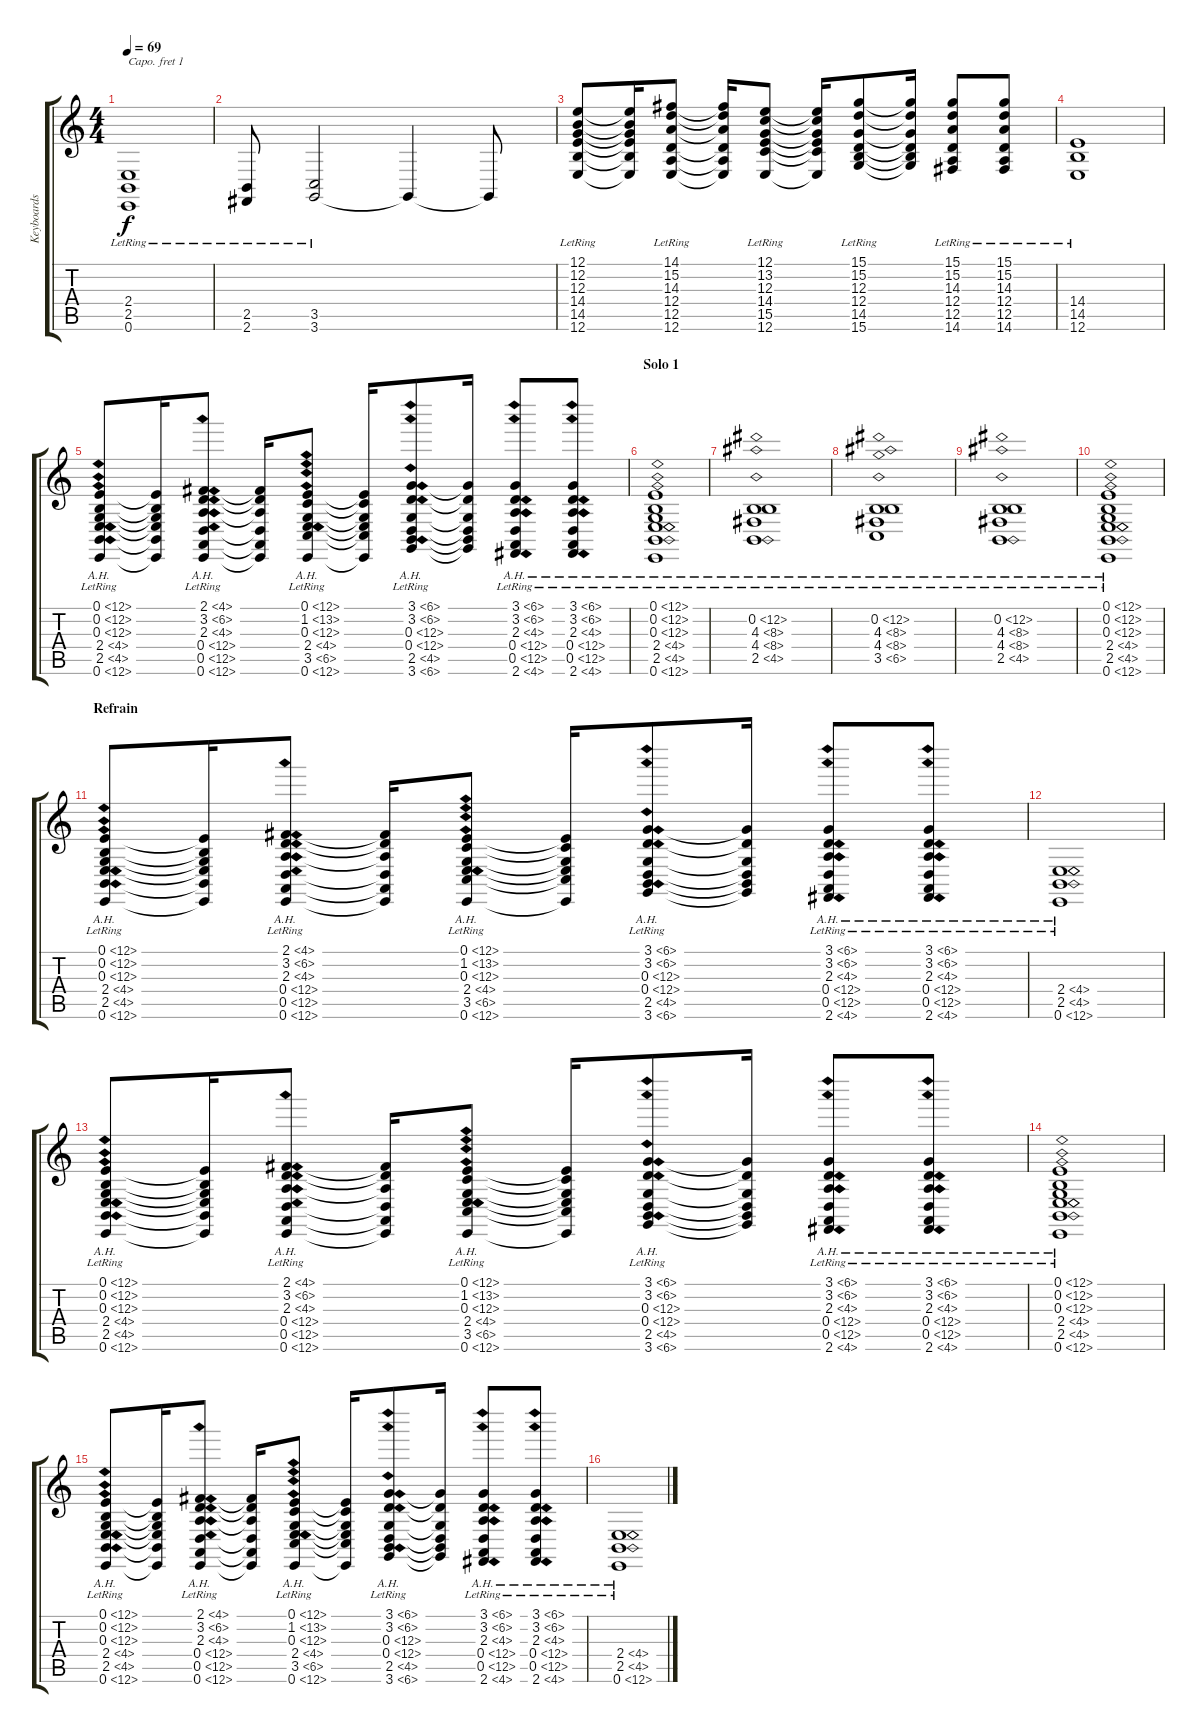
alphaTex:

\track ("Keyboards II" "Keyboards ") {instrument synthstrings1}
\staff {score tabs}
\capo 1
\tuning (Eb4 Bb3 Gb3 Db3 Ab2 Eb2) {hide}
\ts (4 4)
\tempo 69
\clef g2
\ks c
(2.4{lr} 2.5{lr} 0.6{lr}).1{dy f} |
(2.5{lr} 2.6{lr}).8 (3.5{lr} 3.6{lr}).2 3.6{t}.4 3.6{t}.8 |
(12.1{lr} 12.2{lr} 12.3{lr} 14.4{lr} 14.5{lr} 12.6{lr}).8 (12.1{t} 12.2{t} 12.3{t} 14.4{t} 14.5{t} 12.6{t}).16 (14.1{lr} 15.2{lr} 14.3{lr} 12.4{lr} 12.5{lr} 12.6{lr}).8 (14.1{t} 15.2{t} 14.3{t} 12.4{t} 12.5{t} 12.6{t}).16 (12.1{lr} 13.2{lr} 12.3{lr} 14.4{lr} 15.5{lr} 12.6{lr}).8 (12.1{t} 13.2{t} 12.3{t} 14.4{t} 15.5{t} 12.6{t}).16 (15.1{lr} 15.2{lr} 12.3{lr} 12.4{lr} 14.5{lr} 15.6{lr}).8 (15.1{t} 15.2{t} 12.3{t} 12.4{t} 14.5{t} 15.6{t}).16 (15.1{lr} 15.2{lr} 14.3{lr} 12.4{lr} 12.5{lr} 14.6{lr}).8 (15.1{lr} 15.2{lr} 14.3{lr} 12.4{lr} 12.5{lr} 14.6{lr}).8 |
(14.4{lr} 14.5{lr} 12.6{lr}).1 |
(0.1{ah 12 lr} 0.2{ah 12 lr} 0.3{ah 12 lr} 2.4{ah 2 lr} 2.5{ah 2 lr} 0.6{ah 12 lr}).8 (0.1{t} 0.2{t} 0.3{t} 2.4{t} 2.5{t} 0.6{t}).16 (2.1{ah 2 lr} 3.2{ah 3 lr} 2.3{ah 2 lr} 0.4{ah 12 lr} 0.5{ah 12 lr} 0.6{ah 12 lr}).8 (2.1{t} 3.2{t} 2.3{t} 0.4{t} 0.5{t} 0.6{t}).16 (0.1{ah 12 lr} 1.2{ah 12 lr} 0.3{ah 12 lr} 2.4{ah 2 lr} 3.5{ah 3 lr} 0.6{ah 12 lr}).8 (0.1{t} 1.2{t} 0.3{t} 2.4{t} 3.5{t} 0.6{t}).16 (3.1{ah 3 lr} 3.2{ah 3 lr} 0.3{ah 12 lr} 0.4{ah 12 lr} 2.5{ah 2 lr} 3.6{ah 3 lr}).8 (3.1{t} 3.2{t} 0.3{t} 0.4{t} 2.5{t} 3.6{t}).16 (3.1{ah 3 lr} 3.2{ah 3 lr} 2.3{ah 2 lr} 0.4{ah 12 lr} 0.5{ah 12 lr} 2.6{ah 2 lr}).8 (3.1{ah 3 lr} 3.2{ah 3 lr} 2.3{ah 2 lr} 0.4{ah 12 lr} 0.5{ah 12 lr} 2.6{ah 2 lr}).8 |
\section ("" "Solo 1")
(0.1{ah 12 lr} 0.2{ah 12 lr} 0.3{ah 12 lr} 2.4{ah 2 lr} 2.5{ah 2 lr} 0.6{ah 12 lr}).1 |
(0.2{ah 12 lr} 4.3{ah 4 lr} 4.4{ah 4 lr} 2.5{ah 2 lr}).1 |
(0.2{ah 12 lr} 4.3{ah 4 lr} 4.4{ah 4 lr} 3.5{ah 3 lr}).1 |
(0.2{ah 12 lr} 4.3{ah 4 lr} 4.4{ah 4 lr} 2.5{ah 2 lr}).1 |
(0.1{ah 12 lr} 0.2{ah 12 lr} 0.3{ah 12 lr} 2.4{ah 2 lr} 2.5{ah 2 lr} 0.6{ah 12 lr}).1 |
\section ("" "Refrain")
(0.1{ah 12 lr} 0.2{ah 12 lr} 0.3{ah 12 lr} 2.4{ah 2 lr} 2.5{ah 2 lr} 0.6{ah 12 lr}).8 (0.1{t} 0.2{t} 0.3{t} 2.4{t} 2.5{t} 0.6{t}).16 (2.1{ah 2 lr} 3.2{ah 3 lr} 2.3{ah 2 lr} 0.4{ah 12 lr} 0.5{ah 12 lr} 0.6{ah 12 lr}).8 (2.1{t} 3.2{t} 2.3{t} 0.4{t} 0.5{t} 0.6{t}).16 (0.1{ah 12 lr} 1.2{ah 12 lr} 0.3{ah 12 lr} 2.4{ah 2 lr} 3.5{ah 3 lr} 0.6{ah 12 lr}).8 (0.1{t} 1.2{t} 0.3{t} 2.4{t} 3.5{t} 0.6{t}).16 (3.1{ah 3 lr} 3.2{ah 3 lr} 0.3{ah 12 lr} 0.4{ah 12 lr} 2.5{ah 2 lr} 3.6{ah 3 lr}).8 (3.1{t} 3.2{t} 0.3{t} 0.4{t} 2.5{t} 3.6{t}).16 (3.1{ah 3 lr} 3.2{ah 3 lr} 2.3{ah 2 lr} 0.4{ah 12 lr} 0.5{ah 12 lr} 2.6{ah 2 lr}).8 (3.1{ah 3 lr} 3.2{ah 3 lr} 2.3{ah 2 lr} 0.4{ah 12 lr} 0.5{ah 12 lr} 2.6{ah 2 lr}).8 |
(2.4{ah 2 lr} 2.5{ah 2 lr} 0.6{ah 12 lr}).1 |
(0.1{ah 12 lr} 0.2{ah 12 lr} 0.3{ah 12 lr} 2.4{ah 2 lr} 2.5{ah 2 lr} 0.6{ah 12 lr}).8 (0.1{t} 0.2{t} 0.3{t} 2.4{t} 2.5{t} 0.6{t}).16 (2.1{ah 2 lr} 3.2{ah 3 lr} 2.3{ah 2 lr} 0.4{ah 12 lr} 0.5{ah 12 lr} 0.6{ah 12 lr}).8 (2.1{t} 3.2{t} 2.3{t} 0.4{t} 0.5{t} 0.6{t}).16 (0.1{ah 12 lr} 1.2{ah 12 lr} 0.3{ah 12 lr} 2.4{ah 2 lr} 3.5{ah 3 lr} 0.6{ah 12 lr}).8 (0.1{t} 1.2{t} 0.3{t} 2.4{t} 3.5{t} 0.6{t}).16 (3.1{ah 3 lr} 3.2{ah 3 lr} 0.3{ah 12 lr} 0.4{ah 12 lr} 2.5{ah 2 lr} 3.6{ah 3 lr}).8 (3.1{t} 3.2{t} 0.3{t} 0.4{t} 2.5{t} 3.6{t}).16 (3.1{ah 3 lr} 3.2{ah 3 lr} 2.3{ah 2 lr} 0.4{ah 12 lr} 0.5{ah 12 lr} 2.6{ah 2 lr}).8 (3.1{ah 3 lr} 3.2{ah 3 lr} 2.3{ah 2 lr} 0.4{ah 12 lr} 0.5{ah 12 lr} 2.6{ah 2 lr}).8 |
(0.1{ah 12 lr} 0.2{ah 12 lr} 0.3{ah 12 lr} 2.4{ah 2 lr} 2.5{ah 2 lr} 0.6{ah 12 lr}).1 |
(0.1{ah 12 lr} 0.2{ah 12 lr} 0.3{ah 12 lr} 2.4{ah 2 lr} 2.5{ah 2 lr} 0.6{ah 12 lr}).8 (0.1{t} 0.2{t} 0.3{t} 2.4{t} 2.5{t} 0.6{t}).16 (2.1{ah 2 lr} 3.2{ah 3 lr} 2.3{ah 2 lr} 0.4{ah 12 lr} 0.5{ah 12 lr} 0.6{ah 12 lr}).8 (2.1{t} 3.2{t} 2.3{t} 0.4{t} 0.5{t} 0.6{t}).16 (0.1{ah 12 lr} 1.2{ah 12 lr} 0.3{ah 12 lr} 2.4{ah 2 lr} 3.5{ah 3 lr} 0.6{ah 12 lr}).8 (0.1{t} 1.2{t} 0.3{t} 2.4{t} 3.5{t} 0.6{t}).16 (3.1{ah 3 lr} 3.2{ah 3 lr} 0.3{ah 12 lr} 0.4{ah 12 lr} 2.5{ah 2 lr} 3.6{ah 3 lr}).8 (3.1{t} 3.2{t} 0.3{t} 0.4{t} 2.5{t} 3.6{t}).16 (3.1{ah 3 lr} 3.2{ah 3 lr} 2.3{ah 2 lr} 0.4{ah 12 lr} 0.5{ah 12 lr} 2.6{ah 2 lr}).8 (3.1{ah 3 lr} 3.2{ah 3 lr} 2.3{ah 2 lr} 0.4{ah 12 lr} 0.5{ah 12 lr} 2.6{ah 2 lr}).8 |
(2.4{ah 2 lr} 2.5{ah 2 lr} 0.6{ah 12 lr}).1
